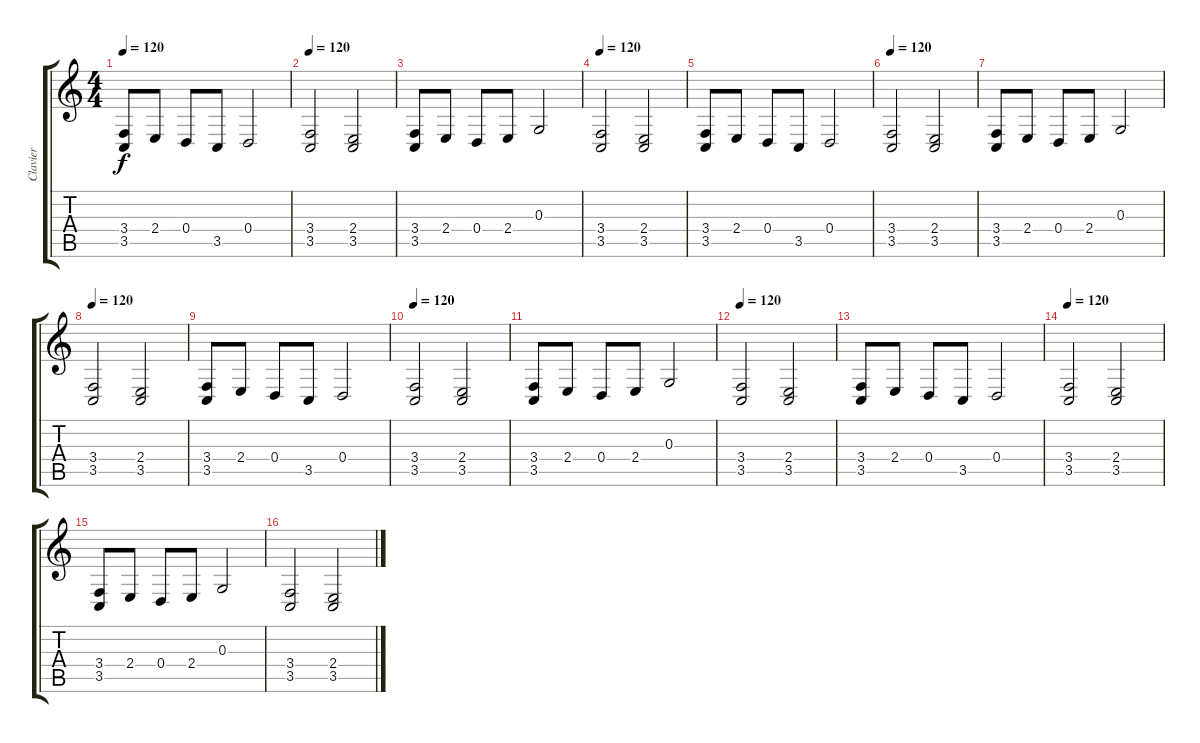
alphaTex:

\track ("Clavier" "Clavier") {instrument stringensemble1}
\staff {score tabs}
\tuning (E4 B3 G3 D3 A2 E2) {hide}
\ts (4 4)
\tempo 120
\clef g2
\ks c
(3.4 3.5).8{dy f} 2.4.8 0.4.8 3.5.8 0.4.2 |
\tempo 120
(3.4 3.5).2 (2.4 3.5).2 |
(3.4 3.5).8 2.4.8 0.4.8 2.4.8 0.3.2 |
\tempo 120
(3.4 3.5).2 (2.4 3.5).2 |
(3.4 3.5).8 2.4.8 0.4.8 3.5.8 0.4.2 |
\tempo 120
(3.4 3.5).2 (2.4 3.5).2 |
(3.4 3.5).8 2.4.8 0.4.8 2.4.8 0.3.2 |
\tempo 120
(3.4 3.5).2 (2.4 3.5).2 |
(3.4 3.5).8 2.4.8 0.4.8 3.5.8 0.4.2 |
\tempo 120
(3.4 3.5).2 (2.4 3.5).2 |
(3.4 3.5).8 2.4.8 0.4.8 2.4.8 0.3.2 |
\tempo 120
(3.4 3.5).2 (2.4 3.5).2 |
(3.4 3.5).8 2.4.8 0.4.8 3.5.8 0.4.2 |
\tempo 120
(3.4 3.5).2 (2.4 3.5).2 |
(3.4 3.5).8 2.4.8 0.4.8 2.4.8 0.3.2 |
(3.4 3.5).2 (2.4 3.5).2
